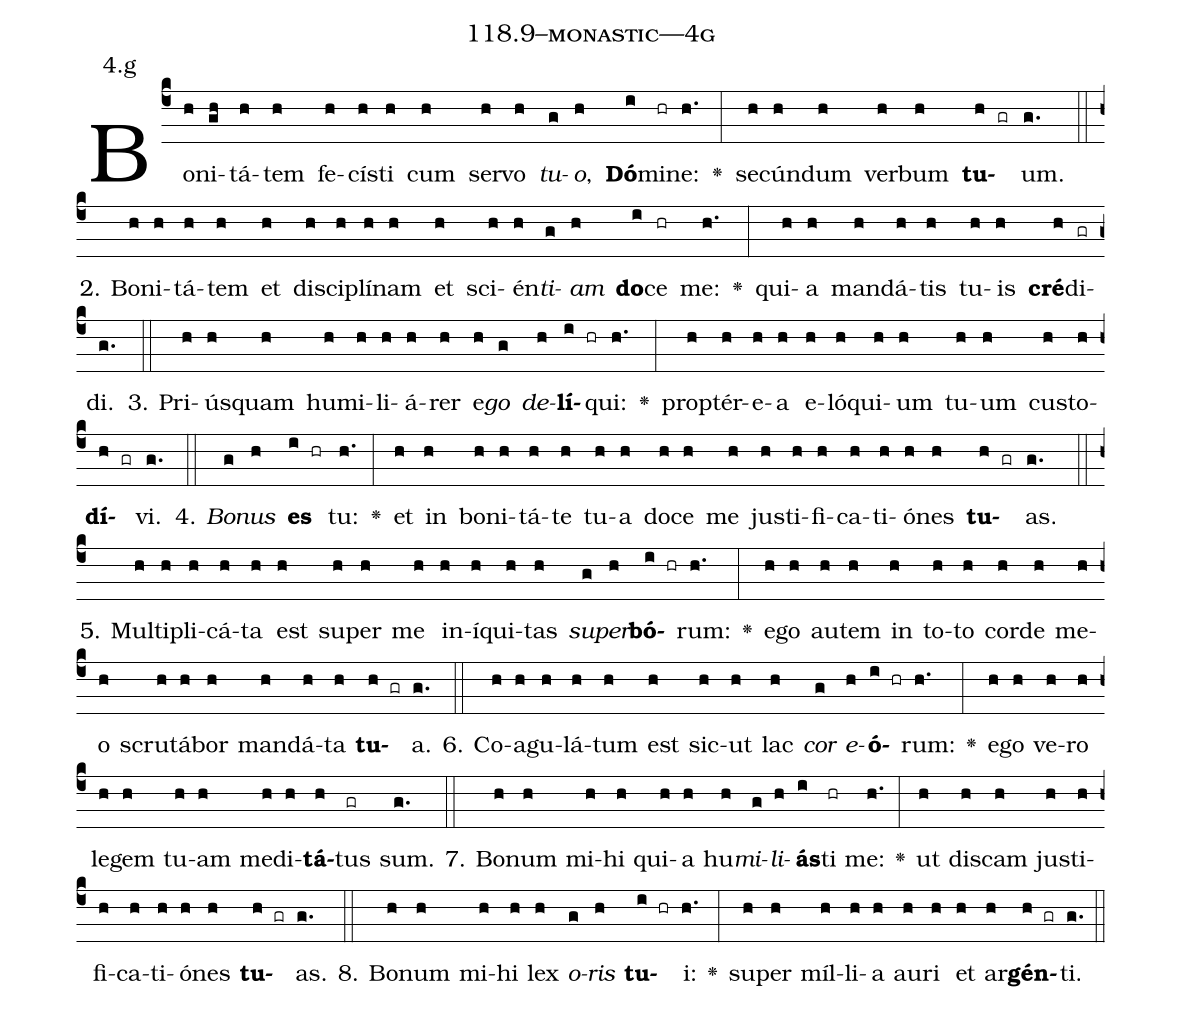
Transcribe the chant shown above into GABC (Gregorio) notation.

name: 118.9--monastic---4g;
annotation: 4.g;
%%
(c4)Bo(h)ni(gh)tá(h)tem(h) fe(h)cís(h)ti(h) cum(h) ser(h)vo(h) <i>tu</i>(g)<i>o</i>,(h) <b>Dó</b>(i)mi(hr)ne:(h.) <v>\greheightstar</v>(:) se(h)cún(h)dum(h) ver(h)bum(h) <b>tu</b>(h gr)um.(g.) (::)
2. Bo(h)ni(h)tá(h)tem(h) et(h) di(h)sci(h)plí(h)nam(h) et(h) sci(h)én(h)<i>ti</i>(g)<i>am</i>(h) <b>do</b>(i)ce(hr) me:(h.) <v>\greheightstar</v>(:) qui(h)a(h) man(h)dá(h)tis(h) tu(h)is(h) <b>cré</b>(h)di(gr)di.(g.) (::)
3. Pri(h)ús(h)quam(h) hu(h)mi(h)li(h)á(h)rer(h) e(h)<i>go</i>(g) <i>de</i>(h)<b>lí</b>(i hr)qui:(h.) <v>\greheightstar</v>(:) prop(h)tér(h)e(h)a(h) e(h)ló(h)qui(h)um(h) tu(h)um(h) cus(h)to(h)<b>dí</b>(h gr)vi.(g.) (::)
4. <i>Bo</i>(g)<i>nus</i>(h) <b>es</b>(i hr) tu:(h.) <v>\greheightstar</v>(:) et(h) in(h) bo(h)ni(h)tá(h)te(h) tu(h)a(h) do(h)ce(h) me(h) jus(h)ti(h)fi(h)ca(h)ti(h)ó(h)nes(h) <b>tu</b>(h gr)as.(g.) (::)
5. Mul(h)ti(h)pli(h)cá(h)ta(h) est(h) su(h)per(h) me(h) in(h)í(h)qui(h)tas(h) <i>su</i>(g)<i>per</i>(h)<b>bó</b>(i hr)rum:(h.) <v>\greheightstar</v>(:) e(h)go(h) au(h)tem(h) in(h) to(h)to(h) cor(h)de(h) me(h)o(h) scru(h)tá(h)bor(h) man(h)dá(h)ta(h) <b>tu</b>(h gr)a.(g.) (::)
6. Co(h)a(h)gu(h)lá(h)tum(h) est(h) sic(h)ut(h) lac(h) <i>cor</i>(g) <i>e</i>(h)<b>ó</b>(i hr)rum:(h.) <v>\greheightstar</v>(:) e(h)go(h) ve(h)ro(h) le(h)gem(h) tu(h)am(h) me(h)di(h)<b>tá</b>(h)tus(gr) sum.(g.) (::)
7. Bo(h)num(h) mi(h)hi(h) qui(h)a(h) hu(h)<i>mi</i>(g)<i>li</i>(h)<b>ás</b>(i)ti(hr) me:(h.) <v>\greheightstar</v>(:) ut(h) dis(h)cam(h) jus(h)ti(h)fi(h)ca(h)ti(h)ó(h)nes(h) <b>tu</b>(h gr)as.(g.) (::)
8. Bo(h)num(h) mi(h)hi(h) lex(h) <i>o</i>(g)<i>ris</i>(h) <b>tu</b>(i hr)i:(h.) <v>\greheightstar</v>(:) su(h)per(h) míl(h)li(h)a(h) au(h)ri(h) et(h) ar(h)<b>gén</b>(h gr)ti.(g.) (::)
